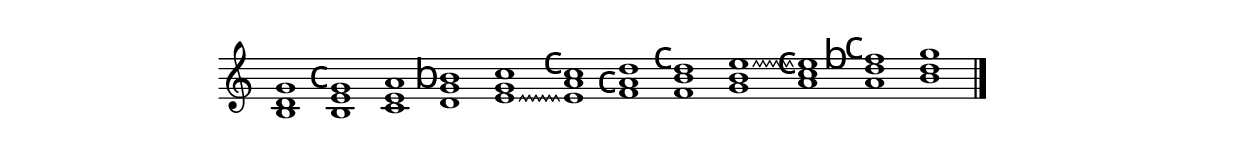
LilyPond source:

\version "2.24.1"
\include "tuning.ily"
\include "layout-e.ily"


%% Mark the adjustment
 adj =
 #(define-music-function (note) (ly:music?)
   #{ \override Glissando.style = #'zigzag
   \once \override Stem.X-extent = #'(1 . 3.5)
      $note \glissando #})

%% Content 1
XS = \relative c'' { g1 gis a b c cis d dis \adj e e fis g }
XA = \relative c'  { d1 e e g g a a b b cis! d d }
XT = \relative c'  { b1 b c d \adj e e fis fis g a a b }

%% MIDI 1
\score {
  <<
    \new Staff \with {midiInstrument = #"oboe"} << \XS >>
    \new Staff \with {midiInstrument = #"oboe"} << \XA >>
    \new Staff \with {midiInstrument = #"oboe"} << \XT >>
  >>
  \midi { \tempo 4 = 60 }
}

%% Control the PDF output.
%% PDF (the just one, with HE accidentals)
\score {
  \new ChoirStaff
  <<
    \new Staff << {
      \time 12/1
      \omit Staff.TimeSignature
      << { \XS } \\ { \voiceTwo \XA } \\ { \voiceTwo \XT } >> \bar "|." } >>
  >>
   \layout {
    \context {
      \Score
      \override SpacingSpanner.common-shortest-duration = #(ly:make-moment 1/4)
    }
  }
}
